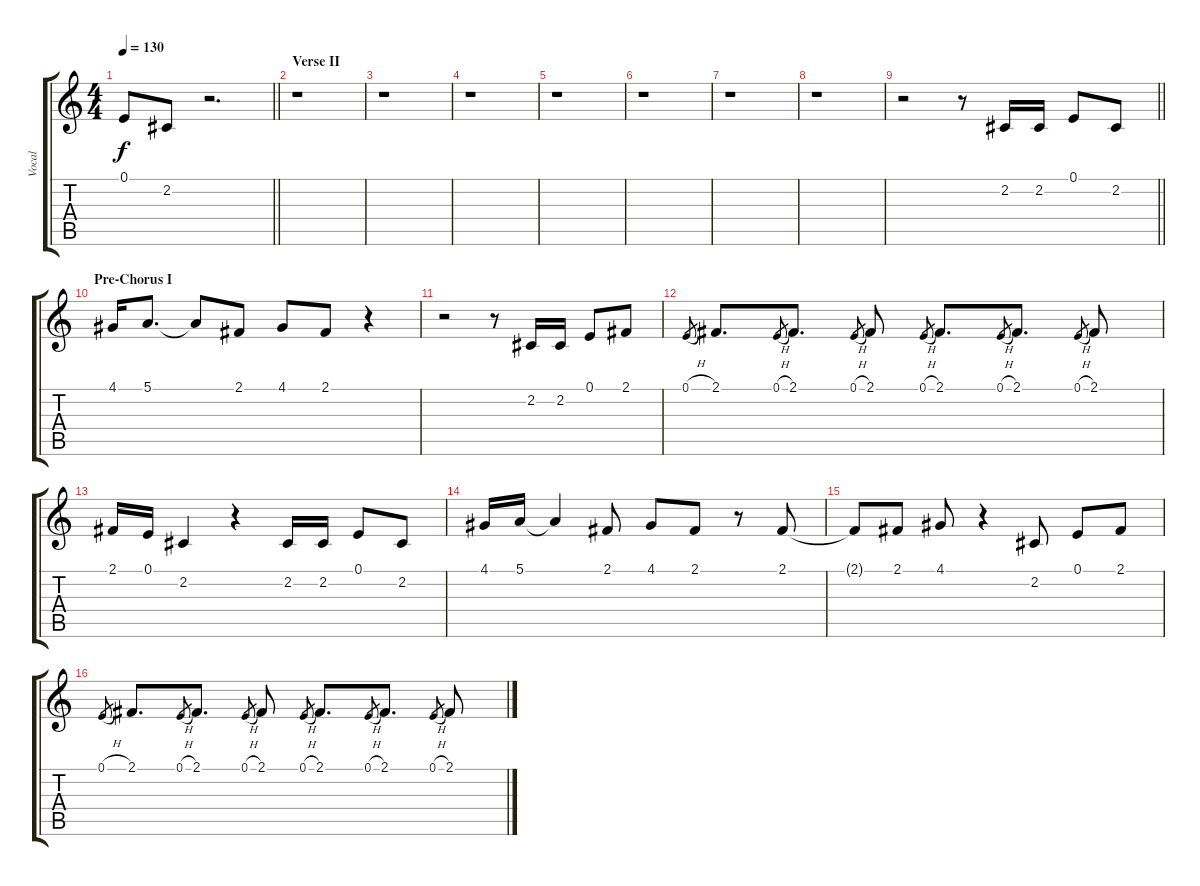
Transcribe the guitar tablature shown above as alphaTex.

\track ("Vocal" "Vocal") {instrument lead2sawtooth}
\staff {score tabs}
\tuning (E4 B3 G3 D3 A2 E2) {hide}
\ts (4 4)
\tempo 130
\clef g2
\barLineRight lightlight
\ks c
0.1.8{dy f} 2.2.8 r.2{d} |
\section ("" "Verse II")
r.1 |
r.1 |
r.1 |
r.1 |
r.1 |
r.1 |
r.1 |
\barLineRight lightlight
r.2 r.8 2.2.16 2.2.16 0.1.8 2.2.8 |
\section ("" "Pre-Chorus I")
4.1.16 5.1.8{d} 5.1{t}.8 2.1.8 4.1.8 2.1.8 r.4 |
r.2 r.8 2.2.16 2.2.16 0.1.8 2.1.8 |
0.1{h}.8{gr} 2.1.8{d} 0.1{h}.8{gr} 2.1.8{d} 0.1{h}.8{gr} 2.1.8 0.1{h}.8{gr} 2.1.8{d} 0.1{h}.8{gr} 2.1.8{d} 0.1{h}.8{gr} 2.1.8 |
2.1.16 0.1.16 2.2.4 r.4 2.2.16 2.2.16 0.1.8 2.2.8 |
4.1.16 5.1.16 5.1{t}.4 2.1.8 4.1.8 2.1.8 r.8 2.1.8 |
2.1{t}.8 2.1.8 4.1.8 r.4 2.2.8 0.1.8 2.1.8 |
0.1{h}.8{gr} 2.1.8{d} 0.1{h}.8{gr} 2.1.8{d} 0.1{h}.8{gr} 2.1.8 0.1{h}.8{gr} 2.1.8{d} 0.1{h}.8{gr} 2.1.8{d} 0.1{h}.8{gr} 2.1.8
